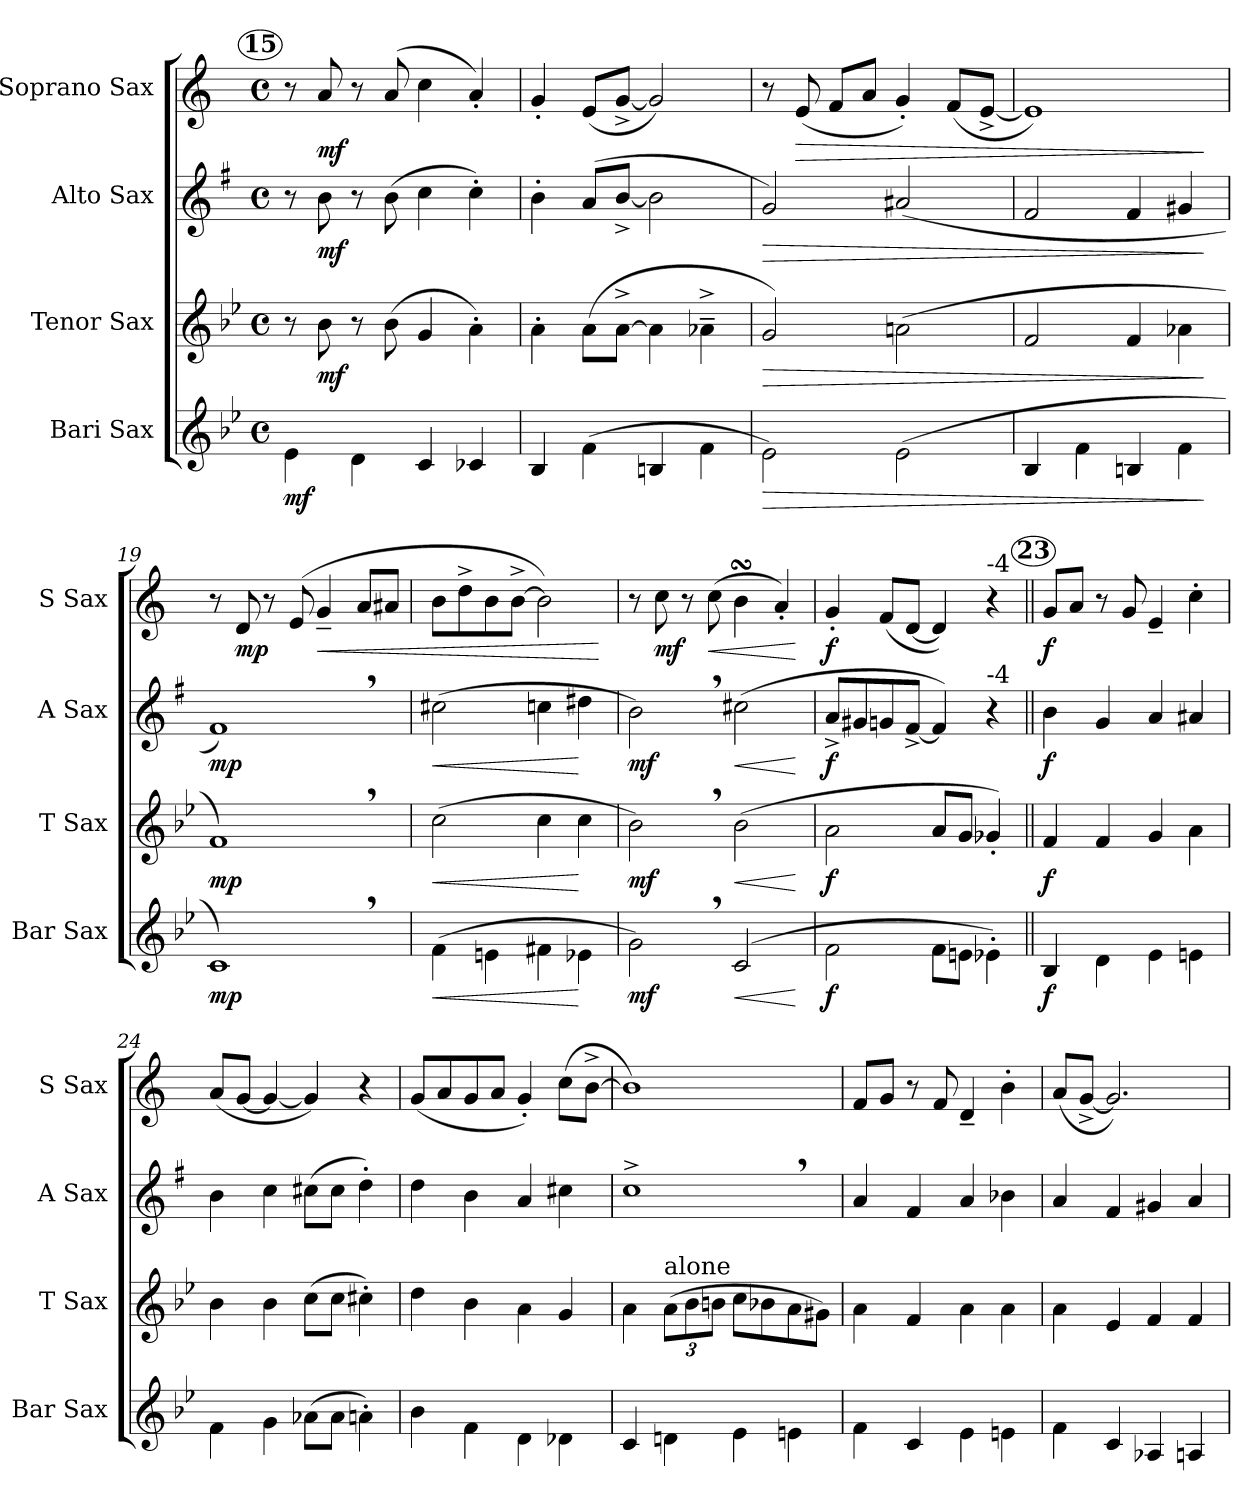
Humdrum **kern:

**kern	**dynam	**kern	**dynam	**kern	**dynam	**kern	**dynam
*part4	*part4	*part3	*part3	*part2	*part2	*part1	*part1
*staff4	*staff4	*staff3	*staff3	*staff2	*staff2	*staff1	*staff1
*I"Bari Sax	*	*I"Tenor Sax	*	*I"Alto Sax	*	*I"Soprano Sax	*
*I'Bar Sax	*	*I'T Sax	*	*I'A Sax	*	*I'S Sax	*
*clefG2	*	*clefG2	*	*clefG2	*	*clefG2	*
*ITrd12c21	*	*ITrd8c14	*	*ITrd5c9	*	*ITrd1c2	*
*k[b-e-]	*	*k[b-e-]	*	*k[b-e-]	*	*k[b-e-]	*
*B-:	*	*B-:	*	*B-:	*	*B-:	*
*M4/4	*	*M4/4	*	*M4/4	*	*M4/4	*
*met(c)	*	*met(c)	*	*met(c)	*	*met(c)	*
!!LO:REH:place=s1:a:enc=circle:fs=12:t=15
=15	=15	=15	=15	=15	=15	=15	=15
!	!LO:DY:b	!	!	!	!	!	!
4E-\	mf	8r	.	8r	.	8r	.
!	!	!	!LO:DY:b	!	!LO:DY:b	!	!LO:DY:b
.	.	8B-\	mf	8d\	mf	8g/	mf
4D\	.	8r	.	8r	.	8r	.
.	.	(>8B-\	.	(>8d\	.	(8g/	.
4C/	.	4G/	.	4e-\	.	4b-\	.
4C-X/	.	4A'>\)	.	4e-'>\)	.	4g'</)	.
=16	=16	=16	=16	=16	=16	=16	=16
4BB-/	.	4A'>\	.	4d'>\	.	4f'</	.
(>4F\	.	(>8A\L	.	(>8c/L	.	(<8d/L	.
.	.	[8A^>\J	.	[8d^</J	.	[8f^</J	.
4BBn/	.	4A\]	.	2d\]	.	2f/])	.
4F\	.	4A-X^>~>\	.	.	.	.	.
=17	=17	=17	=17	=17	=17	=17	=17
!	!LO:HP:b	!	!LO:HP:b	!	!LO:HP:b	!	!
2E-\)	>	2G/)	>	2B-/)	>	8r	.
!	!	!	!	!	!	!	!LO:HP:b
.	.	.	.	.	.	(<8d/	>
.	.	.	.	.	.	8e-/L	.
.	.	.	.	.	.	8g/J	.
(>2E-\	.	(>2An\	.	(<2c#X/	.	4f'</)	.
.	.	.	.	.	.	(<8e-/L	.
.	.	.	.	.	.	[8d^</J	.
=18	=18	=18	=18	=18	=18	=18	=18
4BB-/	.	2F/	.	2A/	.	1d])	.
4F\	.	.	.	.	.	.	.
4BBn/	.	4F/	.	4A/	.	.	.
4F\	.	4A-X\	.	4Bn/	.	.	.
.	]	.	]	.	]	.	]
!!LO:PB:g=z
=19	=19	=19	=19	=19	=19	=19	=19
!	!LO:DY:b	!	!LO:DY:b	!	!LO:DY:b	!	!
1C,>)	mp	1F,>)	mp	1A,>)	mp	8r	.
!	!	!	!	!	!	!	!LO:DY:b
.	.	.	.	.	.	8c/	mp
.	.	.	.	.	.	8r	.
.	.	.	.	.	.	(>8d/	.
!	!	!	!	!	!	!	!LO:HP:b
.	.	.	.	.	.	4f~</	<
.	.	.	.	.	.	8g/L	.
.	.	.	.	.	.	8g#X/J	.
=20	=20	=20	=20	=20	=20	=20	=20
!	!LO:HP:b	!	!LO:HP:b	!	!LO:HP:b	!	!
(>4F\	<	(>2c\	<	(>2en\	<	8a\L	.
.	.	.	.	.	.	8cc^>\	.
4En\	.	.	.	.	.	8a\	.
.	.	.	.	.	.	[8a^>\J	.
4F#X\	.	4c\	.	4e-X\	.	2a\])	.
4E-X\	[	4c\	[	4f#X\	[	.	.
.	.	.	.	.	.	.	[
=21	=21	=21	=21	=21	=21	=21	=21
!	!LO:DY:b	!	!LO:DY:b	!	!LO:DY:b	!	!
2G,>\)	mf	2B-,>\)	mf	2d,>\)	mf	8r	.
!	!	!	!	!	!	!	!LO:DY:b
.	.	.	.	.	.	8b-\	mf
.	.	.	.	.	.	8r	.
!	!	!	!	!	!	!	!LO:HP:b
.	.	.	.	.	.	(>8b-\	<
!	!LO:HP:b	!	!LO:HP:b	!	!LO:HP:b	!	!
(2C/	<	(>2B-\	<	(>2en\	<	4asSsS\	.
.	.	.	.	.	.	4g'</)	.
.	[	.	[	.	[	.	[
=22	=22	=22	=22	=22	=22	=22	=22
!	!LO:DY:b	!	!LO:DY:b	!	!LO:DY:b	!	!LO:DY:b
2F\	f	2A\	f	8c^</L	f	4f'</	f
.	.	.	.	8Bn/	.	.	.
.	.	.	.	8B-X/	.	(<8e-/L	.
.	.	.	.	[8A^</J	.	[8c/J	.
8F\L	.	8A/L	.	4A/])	.	4c/])	.
8En\J	.	8G/J	.	.	.	.	.
!	!	!	!	!	!	!LO:TX:a:t=-4	!
!	!	!	!	!LO:TX:a:t=-4	!	!	!
4E-X'>\)	.	4G-X'</)	.	4r	.	4r	.
!!LO:REH:place=s1:a:enc=circle:fs=12:t=23
=23||	=23||	=23||	=23||	=23||	=23||	=23||	=23||
!	!LO:DY:b	!	!LO:DY:b	!	!LO:DY:b	!	!LO:DY:b
4BB-</	f	4F</	f	4d>\	f	8f/L	f
.	.	.	.	.	.	8g/J	.
4D>\	.	4F</	.	4B-</	.	8r	.
.	.	.	.	.	.	8f/	.
4E->\	.	4G</	.	4c</	.	4d~</	.
4En>\	.	4A>\	.	4c#X</	.	4b-'>\	.
=24	=24	=24	=24	=24	=24	=24	=24
4F>\	.	4B->\	.	4d>\	.	(<8g/L	.
.	.	.	.	.	.	[8f/J	.
4G>\	.	4B->\	.	4e->\	.	4f/_	.
(>8A-X\L	.	(>8c\L	.	(>8en\L	.	4f/])	.
8A-\J	.	8c\J	.	8e\J	.	.	.
4An'>\)	.	4c#X'>\)	.	4f'>\)	.	4r	.
!!LO:LB:g=z
=25	=25	=25	=25	=25	=25	=25	=25
4B->\	.	4d>\	.	4f>\	.	(<8f/L	.
.	.	.	.	.	.	8g/	.
4F>\	.	4B->\	.	4d>\	.	8f/	.
.	.	.	.	.	.	8g/J	.
4D>\	.	4A>\	.	4c</	.	4f'</)	.
4D-X>\	.	4G</	.	4en>\	.	(>8b-\L	.
.	.	.	.	.	.	[8a^>\J	.
=26	=26	=26	=26	=26	=26	=26	=26
4C</	.	4A>\	.	1e-i^>,>	.	1a])	.
!	!	!LO:TX:a:t=alone	!	!	!	!	!
4Dn>\	.	(>12A\L	.	.	.	.	.
.	.	12B-\	.	.	.	.	.
.	.	12Bn\J	.	.	.	.	.
4E->\	.	8c\L	.	.	.	.	.
.	.	8B-X\	.	.	.	.	.
4En>\	.	8A\	.	.	.	.	.
.	.	8G#X\J)	.	.	.	.	.
=27	=27	=27	=27	=27	=27	=27	=27
4F>\	.	4A>\	.	4c</	.	8e-/L	.
.	.	.	.	.	.	8f/J	.
4C</	.	4F</	.	4A</	.	8r	.
.	.	.	.	.	.	8e-/	.
4E-i>\	.	4A>\	.	4c</	.	4c~</	.
4En>\	.	4A>\	.	4d-X>\	.	4a'>\	.
=28	=28	=28	=28	=28	=28	=28	=28
4F>\	.	4A>\	.	4c</	.	(<8g/L	.
.	.	.	.	.	.	[8f^</J	.
4C</	.	4E-</	.	4A</	.	2.f/])	.
4AA-X</	.	4F</	.	4Bn</	.	.	.
4AAn</	.	4F</	.	4c</	.	.	.
=	=	=	=	=	=	=	=
*-	*-	*-	*-	*-	*-	*-	*-
